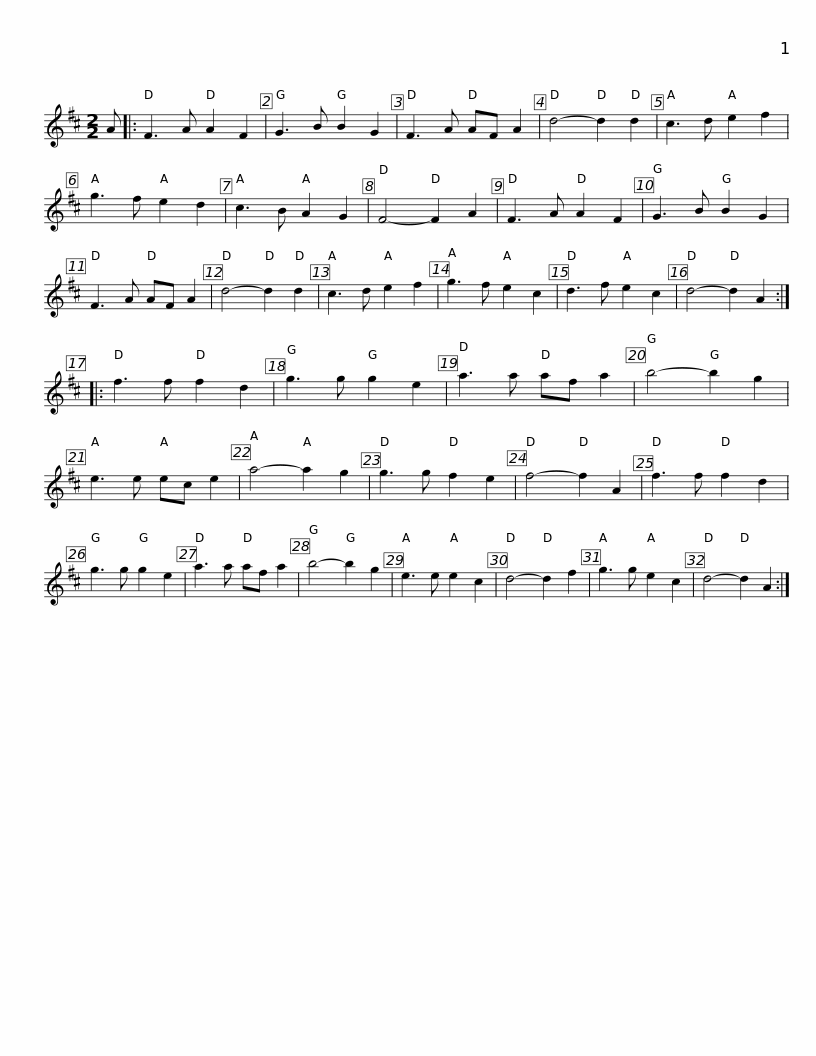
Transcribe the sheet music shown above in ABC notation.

X:1
L:1/8
M:2/2
I:linebreak $
K:D
V:1 treble
V:1
 A |: F3 A A2 F2 | G3 B B2 G2 | F3 A AF A2 | d4- d2 d2 | %5
 c3 d e2 f2 | g3 f e2 d2 | c3 B A2 G2 | F4- F2 A2 |$ F3 A A2 F2 | %10
 G3 B B2 G2 | F3 A AF A2 | d4- d2 d2 | c3 d e2 f2 | g3 f e2 c2 | %15
 d3 f e2 c2 | d4- d2 A2 ::$ f3 f f2 d2 | g3 g g2 e2 | a3 a af a2 | %20
 b4- b2 g2 | e3 e ec e2 | a4- a2 g2 | g3 g f2 e2 | f4- f2 A2 |$ %25
 f3 f f2 d2 | g3 g g2 e2 | a3 a af a2 | b4- b2 g2 | e3 e e2 c2 | %30
 d4- d2 f2 | g3 g e2 c2 | d4- d2 A2 :| %33
